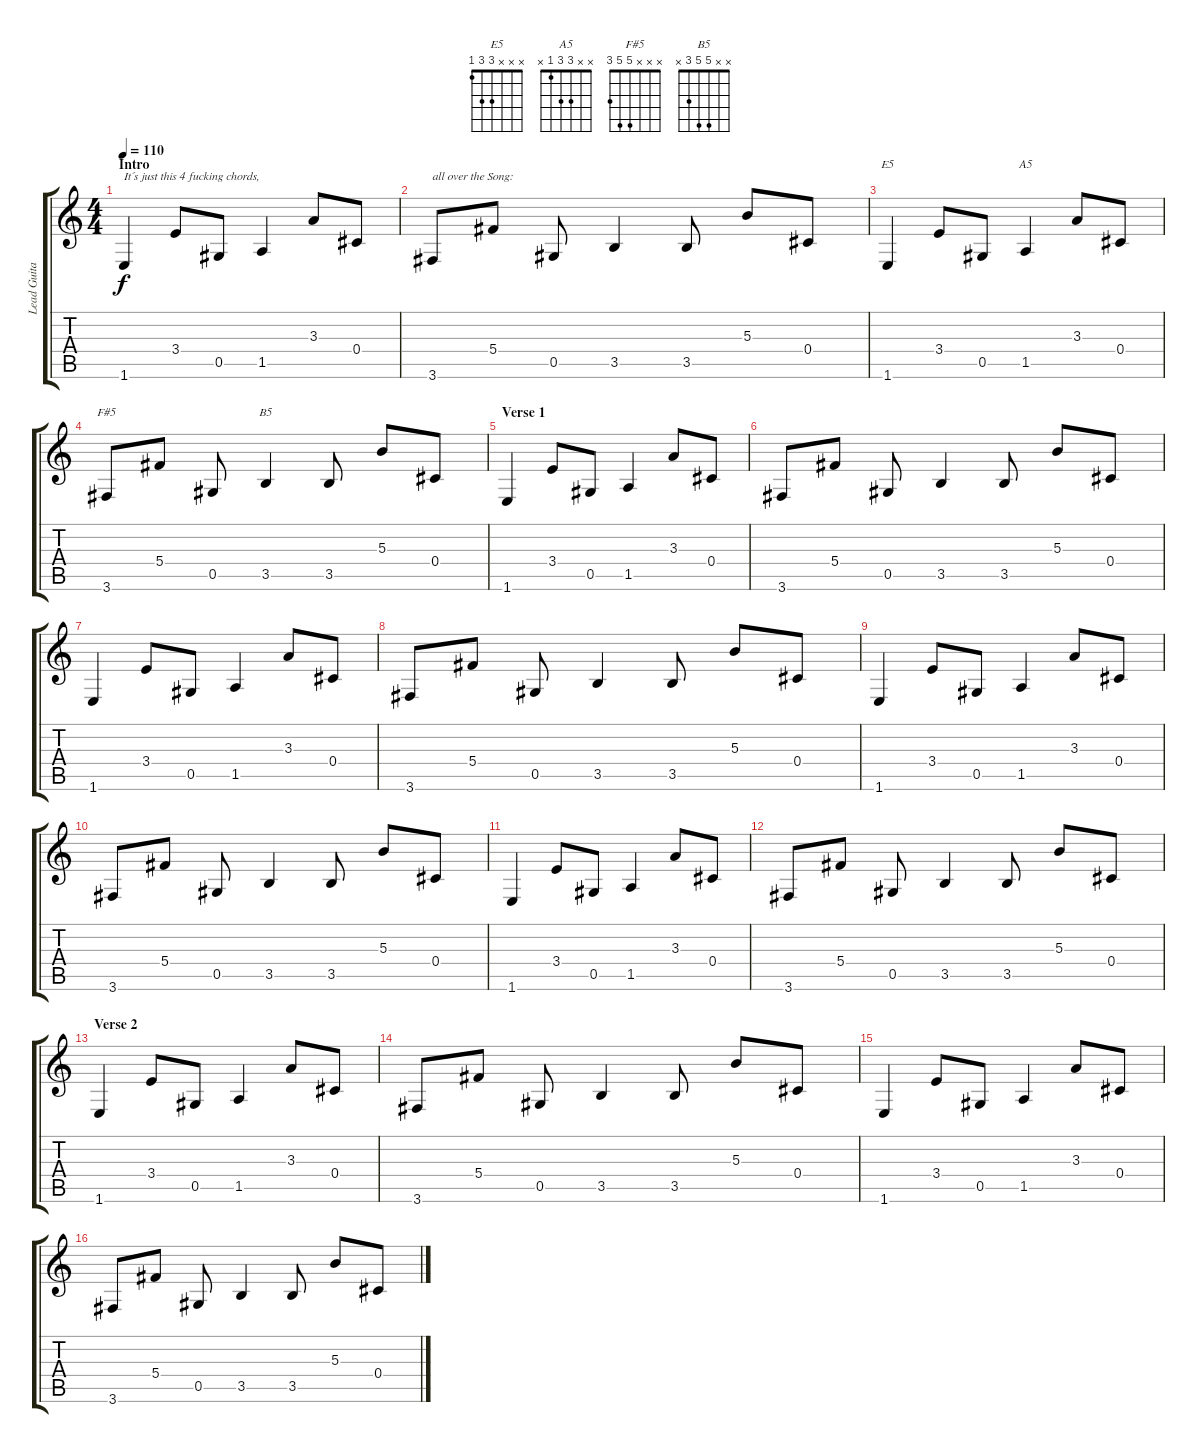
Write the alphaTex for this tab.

\track ("Lead Guitar" "Lead Guita") {instrument electricguitarmuted}
\staff {score tabs}
\tuning (Eb4 Bb3 Gb3 Db3 Ab2 Eb2) {hide}
\chord ("E5" x x x 3 3 1)
\chord ("A5" x x 3 3 1 x)
\chord ("F#5" x x x 5 5 3)
\chord ("B5" x x 5 5 3 x)
\ts (4 4)
\section ("" "Intro")
\tempo 110
\clef g2
\ks c
1.6.4{txt "It´s just this 4 fucking chords, " dy f volume 13 instrument electricguitarmuted} 3.4.8 0.5.8 1.5.4 3.3.8 0.4.8 |
3.6.8{txt "all over the Song:"} 5.4.8 0.5.8 3.5.4 3.5.8 5.3.8 0.4.8 |
1.6.4{ch "E5"} 3.4.8 0.5.8 1.5.4{ch "A5"} 3.3.8 0.4.8 |
3.6.8{ch "F#5"} 5.4.8 0.5.8 3.5.4{ch "B5"} 3.5.8 5.3.8 0.4.8 |
\section ("" "Verse 1")
1.6.4 3.4.8 0.5.8 1.5.4 3.3.8 0.4.8 |
3.6.8 5.4.8 0.5.8 3.5.4 3.5.8 5.3.8 0.4.8 |
1.6.4 3.4.8 0.5.8 1.5.4 3.3.8 0.4.8 |
3.6.8 5.4.8 0.5.8 3.5.4 3.5.8 5.3.8 0.4.8 |
1.6.4 3.4.8 0.5.8 1.5.4 3.3.8 0.4.8 |
3.6.8 5.4.8 0.5.8 3.5.4 3.5.8 5.3.8 0.4.8 |
1.6.4 3.4.8 0.5.8 1.5.4 3.3.8 0.4.8 |
3.6.8 5.4.8 0.5.8 3.5.4 3.5.8 5.3.8 0.4.8 |
\section ("" "Verse 2")
1.6.4 3.4.8 0.5.8 1.5.4 3.3.8 0.4.8 |
3.6.8 5.4.8 0.5.8 3.5.4 3.5.8 5.3.8 0.4.8 |
1.6.4 3.4.8 0.5.8 1.5.4 3.3.8 0.4.8 |
3.6.8 5.4.8 0.5.8 3.5.4 3.5.8 5.3.8 0.4.8
